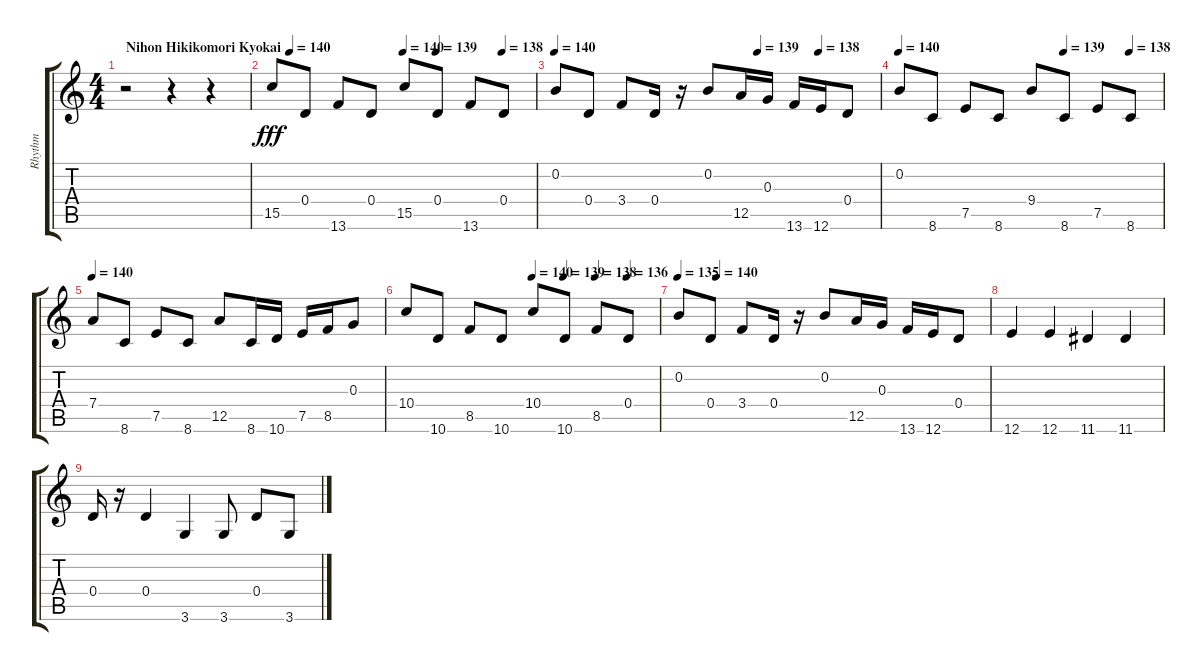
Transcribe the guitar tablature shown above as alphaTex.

\track ("Rhythm" "Rhythm") {instrument distortionguitar}
\staff {score tabs}
\tuning (E4 B3 G3 D3 A2 E2) {hide}
\ts (4 4)
\tempo (140 "Nihon Hikikomori Kyokai")
\clef g2
\ks c
r.2{dy fff instrument distortionguitar} r.4 r.4 |
\tempo (140 0.5)
\tempo (139 0.625)
\tempo (138 0.875)
15.5.8 0.4.8 13.6.8 0.4.8 15.5.8 0.4.8 13.6.8 0.4.8 |
\tempo 140
\tempo (139 0.625)
\tempo (138 0.8125)
0.2.8 0.4.8 3.4.8 0.4.16 r.16 0.2.8 12.5.16 0.3.16 13.6.16 12.6.16 0.4.8 |
\tempo 140
\tempo (139 0.625)
\tempo (138 0.875)
0.2.8 8.6.8 7.5.8 8.6.8 9.4.8 8.6.8 7.5.8 8.6.8 |
\tempo 140
7.4.8 8.6.8 7.5.8 8.6.8 12.5.8 8.6.16 10.6.16 7.5.16 8.5.16 0.3.8 |
\tempo (140 0.5)
\tempo (139 0.625)
\tempo (138 0.75)
\tempo (136 0.875)
10.4.8 10.6.8 8.5.8 10.6.8 10.4.8 10.6.8 8.5.8 0.4.8 |
\tempo 135
\tempo (140 0.125)
0.2.8 0.4.8 3.4.8 0.4.16 r.16 0.2.8 12.5.16 0.3.16 13.6.16 12.6.16 0.4.8 |
12.6.4 12.6.4 11.6.4 11.6.4 |
0.4.16 r.16 0.4.4 3.6.4 3.6.8 0.4.8 3.6.8
